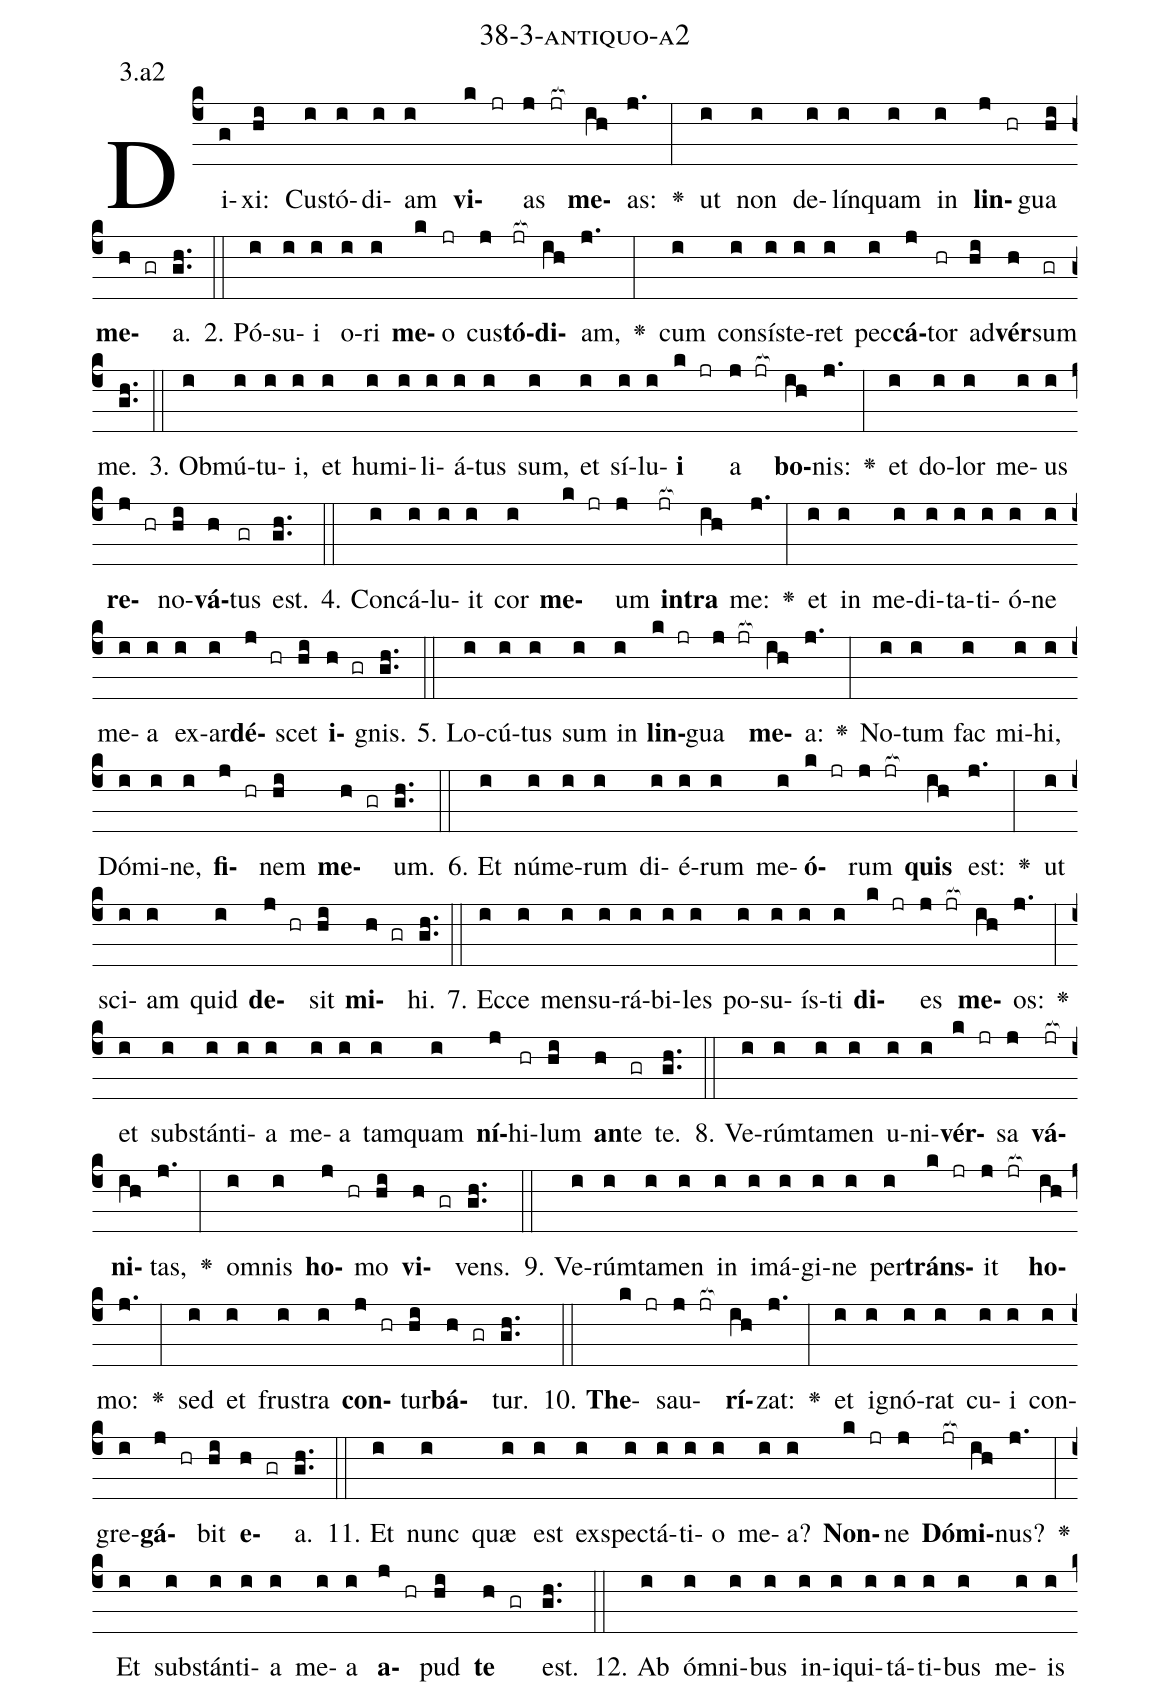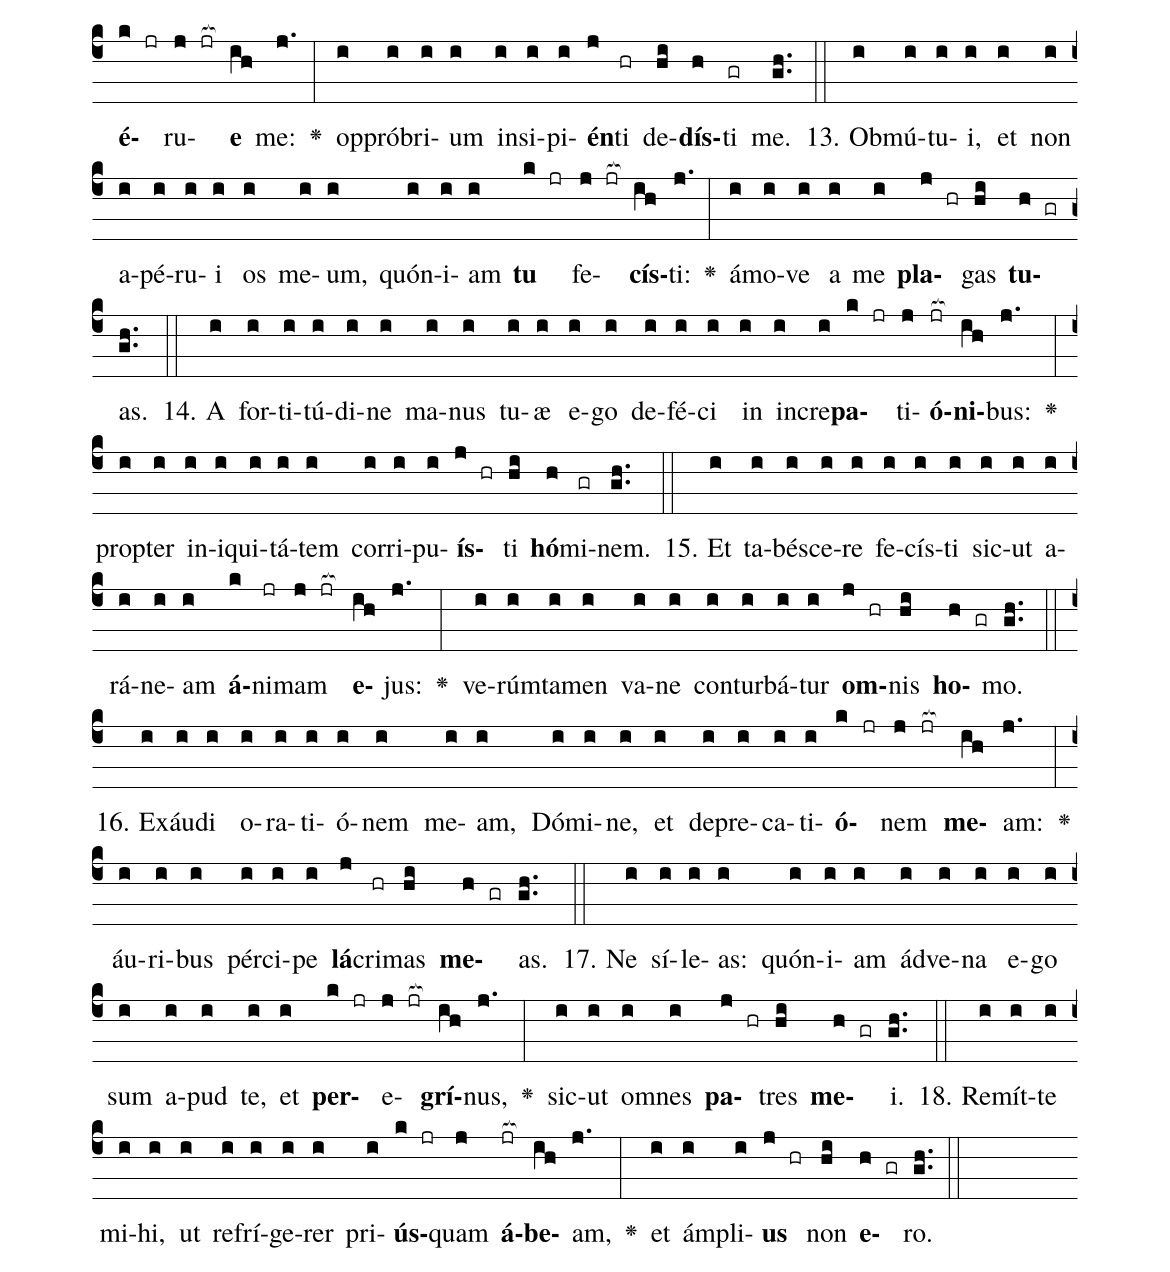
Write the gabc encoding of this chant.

name: 38-3-antiquo-a2;
annotation: 3.a2;
%%
(c4)Di(g)xi:(hi) Cus(i)tó(i)di(i)am(i) <b>vi</b>(k jr)as(j jr[ocb:1{]) <b>me</b>(ih[ocb:0}])as:(j.) <v>\greheightstar</v>(:) ut(i) non(i) de(i)lín(i)quam(i) in(i) <b>lin</b>(j hr)gua(hi) <b>me</b>(h gr)a.(gh..) (::)
2. Pó(i)su(i)i(i) o(i)ri(i) <b>me</b>(k)o(jr) cus(j)<b>tó</b>(jr[ocb:1{])<b>di</b>(ih[ocb:0}])am,(j.) <v>\greheightstar</v>(:) cum(i) con(i)sís(i)te(i)ret(i) pec(i)<b>cá</b>(j)tor(hr) ad(hi)<b>vér</b>(h)sum(gr) me.(gh..) (::)
3. Ob(i)mú(i)tu(i)i,(i) et(i) hu(i)mi(i)li(i)á(i)tus(i) sum,(i) et(i) sí(i)lu(i)<b>i</b>(k jr) a(j jr[ocb:1{]) <b>bo</b>(ih[ocb:0}])nis:(j.) <v>\greheightstar</v>(:) et(i) do(i)lor(i) me(i)us(i) <b>re</b>(j hr)no(hi)<b>vá</b>(h)tus(gr) est.(gh..) (::)
4. Con(i)cá(i)lu(i)it(i) cor(i) <b>me</b>(k jr)um(j) <b>in</b>(jr[ocb:1{])<b>tra</b>(ih[ocb:0}]) me:(j.) <v>\greheightstar</v>(:) et(i) in(i) me(i)di(i)ta(i)ti(i)ó(i)ne(i) me(i)a(i) ex(i)ar(i)<b>dé</b>(j hr)scet(hi) <b>i</b>(h gr)gnis.(gh..) (::)
5. Lo(i)cú(i)tus(i) sum(i) in(i) <b>lin</b>(k jr)gua(j jr[ocb:1{]) <b>me</b>(ih[ocb:0}])a:(j.) <v>\greheightstar</v>(:) No(i)tum(i) fac(i) mi(i)hi,(i) Dó(i)mi(i)ne,(i) <b>fi</b>(j hr)nem(hi) <b>me</b>(h gr)um.(gh..) (::)
6. Et(i) nú(i)me(i)rum(i) di(i)é(i)rum(i) me(i)<b>ó</b>(k jr)rum(j jr[ocb:1{]) <b>quis</b>(ih[ocb:0}]) est:(j.) <v>\greheightstar</v>(:) ut(i) sci(i)am(i) quid(i) <b>de</b>(j hr)sit(hi) <b>mi</b>(h gr)hi.(gh..) (::)
7. Ec(i)ce(i) men(i)su(i)rá(i)bi(i)les(i) po(i)su(i)ís(i)ti(i) <b>di</b>(k jr)es(j jr[ocb:1{]) <b>me</b>(ih[ocb:0}])os:(j.) <v>\greheightstar</v>(:) et(i) sub(i)stán(i)ti(i)a(i) me(i)a(i) tam(i)quam(i) <b>ní</b>(j)hi(hr)lum(hi) <b>an</b>(h)te(gr) te.(gh..) (::)
8. Ve(i)rúm(i)ta(i)men(i) u(i)ni(i)<b>vér</b>(k jr)sa(j) <b>vá</b>(jr[ocb:1{])<b>ni</b>(ih[ocb:0}])tas,(j.) <v>\greheightstar</v>(:) om(i)nis(i) <b>ho</b>(j hr)mo(hi) <b>vi</b>(h gr)vens.(gh..) (::)
9. Ve(i)rúm(i)ta(i)men(i) in(i) i(i)má(i)gi(i)ne(i) per(i)<b>tráns</b>(k jr)it(j jr[ocb:1{]) <b>ho</b>(ih[ocb:0}])mo:(j.) <v>\greheightstar</v>(:) sed(i) et(i) frus(i)tra(i) <b>con</b>(j hr)tur(hi)<b>bá</b>(h gr)tur.(gh..) (::)
10. <b>The</b>(k jr)sau(j jr[ocb:1{])<b>rí</b>(ih[ocb:0}])zat:(j.) <v>\greheightstar</v>(:) et(i) i(i)gnó(i)rat(i) cu(i)i(i) con(i)gre(i)<b>gá</b>(j hr)bit(hi) <b>e</b>(h gr)a.(gh..) (::)
11. Et(i) nunc(i) quæ(i) est(i) ex(i)spec(i)tá(i)ti(i)o(i) me(i)a?(i) <b>Non</b>(k jr)ne(j) <b>Dó</b>(jr[ocb:1{])<b>mi</b>(ih[ocb:0}])nus?(j.) <v>\greheightstar</v>(:) Et(i) sub(i)stán(i)ti(i)a(i) me(i)a(i) <b>a</b>(j hr)pud(hi) <b>te</b>(h gr) est.(gh..) (::)
12. Ab(i) óm(i)ni(i)bus(i) in(i)i(i)qui(i)tá(i)ti(i)bus(i) me(i)is(i) <b>é</b>(k jr)ru(j jr[ocb:1{])<b>e</b>(ih[ocb:0}]) me:(j.) <v>\greheightstar</v>(:) op(i)pró(i)bri(i)um(i) in(i)si(i)pi(i)<b>én</b>(j)ti(hr) de(hi)<b>dís</b>(h)ti(gr) me.(gh..) (::)
13. Ob(i)mú(i)tu(i)i,(i) et(i) non(i) a(i)pé(i)ru(i)i(i) os(i) me(i)um,(i) quón(i)i(i)am(i) <b>tu</b>(k jr) fe(j jr[ocb:1{])<b>cís</b>(ih[ocb:0}])ti:(j.) <v>\greheightstar</v>(:) á(i)mo(i)ve(i) a(i) me(i) <b>pla</b>(j hr)gas(hi) <b>tu</b>(h gr)as.(gh..) (::)
14. A(i) for(i)ti(i)tú(i)di(i)ne(i) ma(i)nus(i) tu(i)æ(i) e(i)go(i) de(i)fé(i)ci(i) in(i) in(i)cre(i)<b>pa</b>(k jr)ti(j)<b>ó</b>(jr[ocb:1{])<b>ni</b>(ih[ocb:0}])bus:(j.) <v>\greheightstar</v>(:) prop(i)ter(i) in(i)i(i)qui(i)tá(i)tem(i) cor(i)ri(i)pu(i)<b>ís</b>(j hr)ti(hi) <b>hó</b>(h)mi(gr)nem.(gh..) (::)
15. Et(i) ta(i)bé(i)sce(i)re(i) fe(i)cís(i)ti(i) sic(i)ut(i) a(i)rá(i)ne(i)am(i) <b>á</b>(k)ni(jr)mam(j jr[ocb:1{]) <b>e</b>(ih[ocb:0}])jus:(j.) <v>\greheightstar</v>(:) ve(i)rúm(i)ta(i)men(i) va(i)ne(i) con(i)tur(i)bá(i)tur(i) <b>om</b>(j hr)nis(hi) <b>ho</b>(h gr)mo.(gh..) (::)
16. Ex(i)áu(i)di(i) o(i)ra(i)ti(i)ó(i)nem(i) me(i)am,(i) Dó(i)mi(i)ne,(i) et(i) de(i)pre(i)ca(i)ti(i)<b>ó</b>(k jr)nem(j jr[ocb:1{]) <b>me</b>(ih[ocb:0}])am:(j.) <v>\greheightstar</v>(:) áu(i)ri(i)bus(i) pér(i)ci(i)pe(i) <b>lá</b>(j)cri(hr)mas(hi) <b>me</b>(h gr)as.(gh..) (::)
17. Ne(i) sí(i)le(i)as:(i) quón(i)i(i)am(i) ád(i)ve(i)na(i) e(i)go(i) sum(i) a(i)pud(i) te,(i) et(i) <b>per</b>(k jr)e(j jr[ocb:1{])<b>grí</b>(ih[ocb:0}])nus,(j.) <v>\greheightstar</v>(:) sic(i)ut(i) om(i)nes(i) <b>pa</b>(j hr)tres(hi) <b>me</b>(h gr)i.(gh..) (::)
18. Re(i)mít(i)te(i) mi(i)hi,(i) ut(i) re(i)frí(i)ge(i)rer(i) pri(i)<b>ús</b>(k jr)quam(j) <b>á</b>(jr[ocb:1{])<b>be</b>(ih[ocb:0}])am,(j.) <v>\greheightstar</v>(:) et(i) ám(i)pli(i)<b>us</b>(j hr) non(hi) <b>e</b>(h gr)ro.(gh..) (::)
